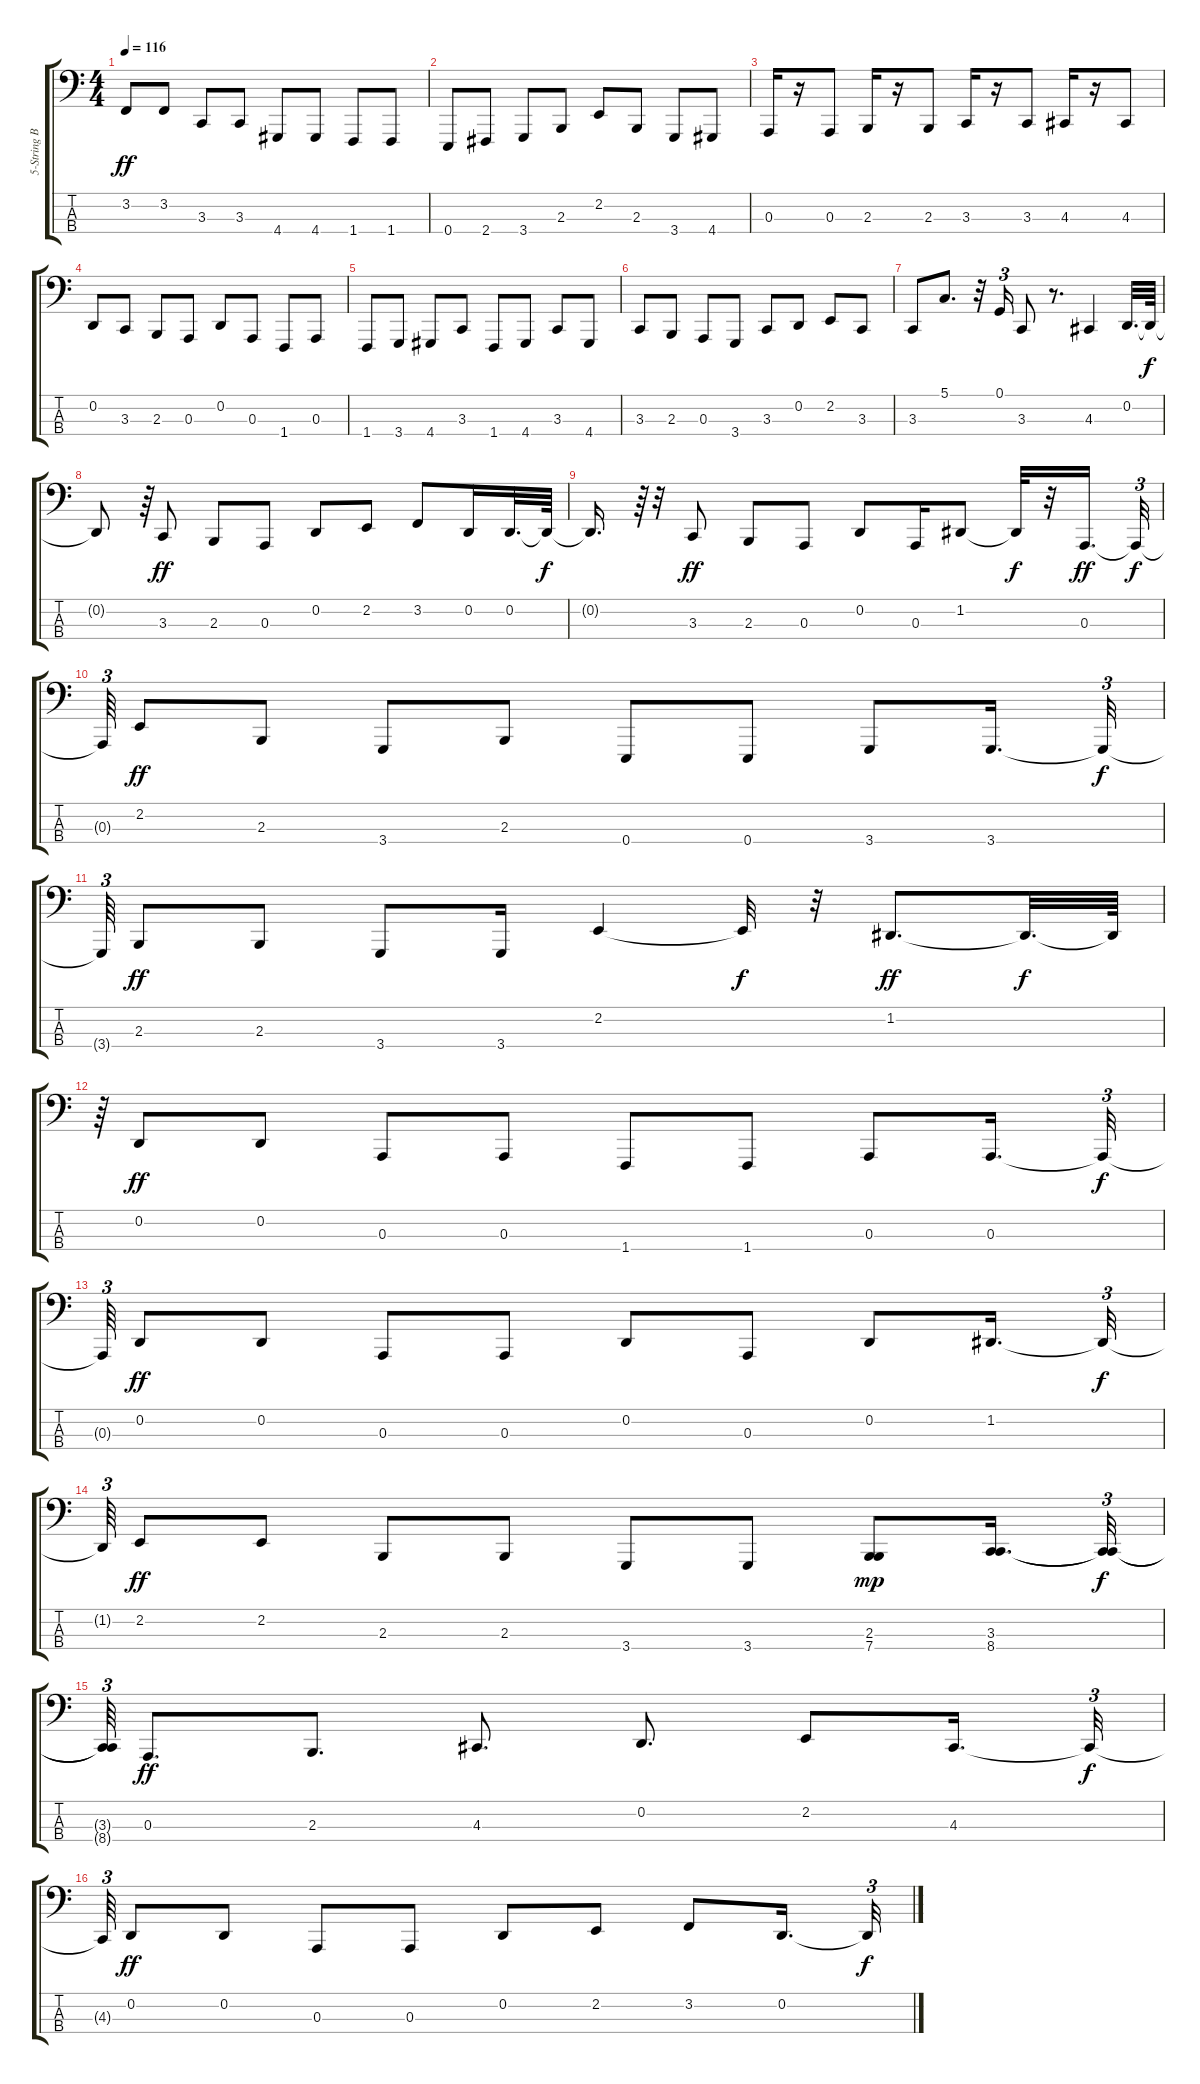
\track ("5-String Bass" "5-String B") {instrument acousticgrandpiano}
\staff {score tabs}
\tuning (G2 D2 A1 E1) {hide}
\ts (4 4)
\tempo 116
\clef f4
\ks c
3.2.8{dy ff} 3.2.8 3.3.8 3.3.8 4.4.8 4.4.8 1.4.8 1.4.8 |
0.4.8 2.4.8 3.4.8 2.3.8 2.2.8 2.3.8 3.4.8 4.4.8 |
0.3.16 r.16 0.3.8 2.3.16 r.16 2.3.8 3.3.16 r.16 3.3.8 4.3.16 r.16 4.3.8 |
0.2.8 3.3.8 2.3.8 0.3.8 0.2.8 0.3.8 1.4.8 0.3.8 |
1.4.8 3.4.8 4.4.8 3.3.8 1.4.8 4.4.8 3.3.8 4.4.8 |
3.3.8 2.3.8 0.3.8 3.4.8 3.3.8 0.2.8 2.2.8 3.3.8 |
3.3.8 5.1.8{d} r.32 0.1.16{tu (3 2)} 3.3.8 r.8{d} 4.3.4 0.2.32{d} 0.2{t}.64{dy f} |
0.2{t}.8 r.64{tu (3 2)} 3.3.8{dy ff} 2.3.8 0.3.8 0.2.8 2.2.8 3.2.8 0.2.16 0.2.32{d} 0.2{t}.64{dy f} |
0.2{t}.16{d} r.64{tu (3 2)} r.32 3.3.8{dy ff} 2.3.8 0.3.8 0.2.8 0.3.16 1.2.8 1.2{t}.32{dy f} r.32 0.3.16{d dy ff} 0.3{t}.32{tu (3 2) dy f} |
0.3{t}.64{tu (3 2)} 2.2.8{dy ff} 2.3.8 3.4.8 2.3.8 0.4.8 0.4.8 3.4.8 3.4.16{d} 3.4{t}.32{tu (3 2) dy f} |
3.4{t}.64{tu (3 2)} 2.3.8{dy ff} 2.3.8 3.4.8 3.4.16 2.2.4 2.2{t}.32{dy f} r.32 1.2.8{d dy ff} 1.2{t}.32{d dy f} 1.2{t}.64 |
r.64{tu (3 2)} 0.2.8{dy ff} 0.2.8 0.3.8 0.3.8 1.4.8 1.4.8 0.3.8 0.3.16{d} 0.3{t}.32{tu (3 2) dy f} |
0.3{t}.64{tu (3 2)} 0.2.8{dy ff} 0.2.8 0.3.8 0.3.8 0.2.8 0.3.8 0.2.8 1.2.16{d} 1.2{t}.32{tu (3 2) dy f} |
1.2{t}.64{tu (3 2)} 2.2.8{dy ff} 2.2.8 2.3.8 2.3.8 3.4.8 3.4.8 (2.3 7.4).8{dy mp} (3.3 8.4).16{d} (3.3{t} 8.4{t}).32{tu (3 2) dy f} |
(3.3{t} 8.4{t}).64{tu (3 2)} 0.3.8{d dy ff} 2.3.8{d} 4.3.8{d} 0.2.8{d} 2.2.8 4.3.16{d} 4.3{t}.32{tu (3 2) dy f} |
4.3{t}.64{tu (3 2)} 0.2.8{dy ff} 0.2.8 0.3.8 0.3.8 0.2.8 2.2.8 3.2.8 0.2.16{d} 0.2{t}.32{tu (3 2) dy f}
